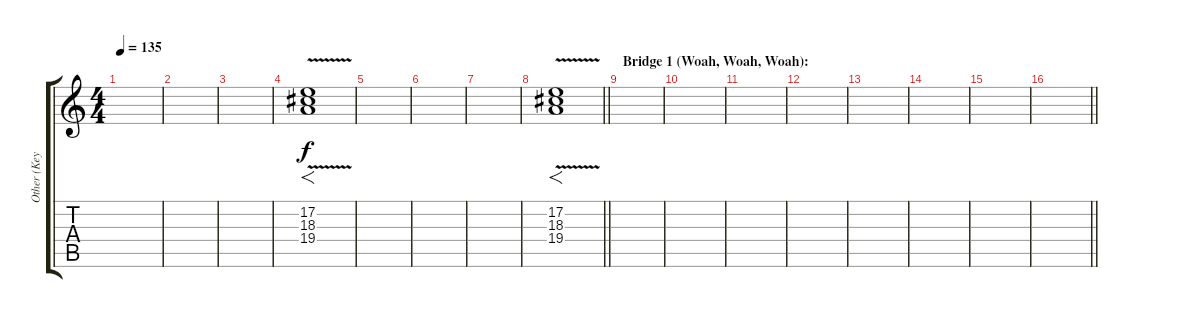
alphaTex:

\track ("Other (Keyboards)" "Other (Key") {instrument lead2sawtooth}
\staff {score tabs}
\tuning (E4 B3 G3 D3 A2 E2) {hide}
\ts (4 4)
\tempo 135
\clef g2
\ks c
|
|
|
(17.2{v} 18.3{v} 19.4{v}).1{f} |
|
|
|
\barLineRight lightlight
(17.2{v} 18.3{v} 19.4{v}).1{f} |
\section ("" "Bridge 1 (Woah, Woah, Woah): ")
|
|
|
|
|
|
|
\barLineRight lightlight
